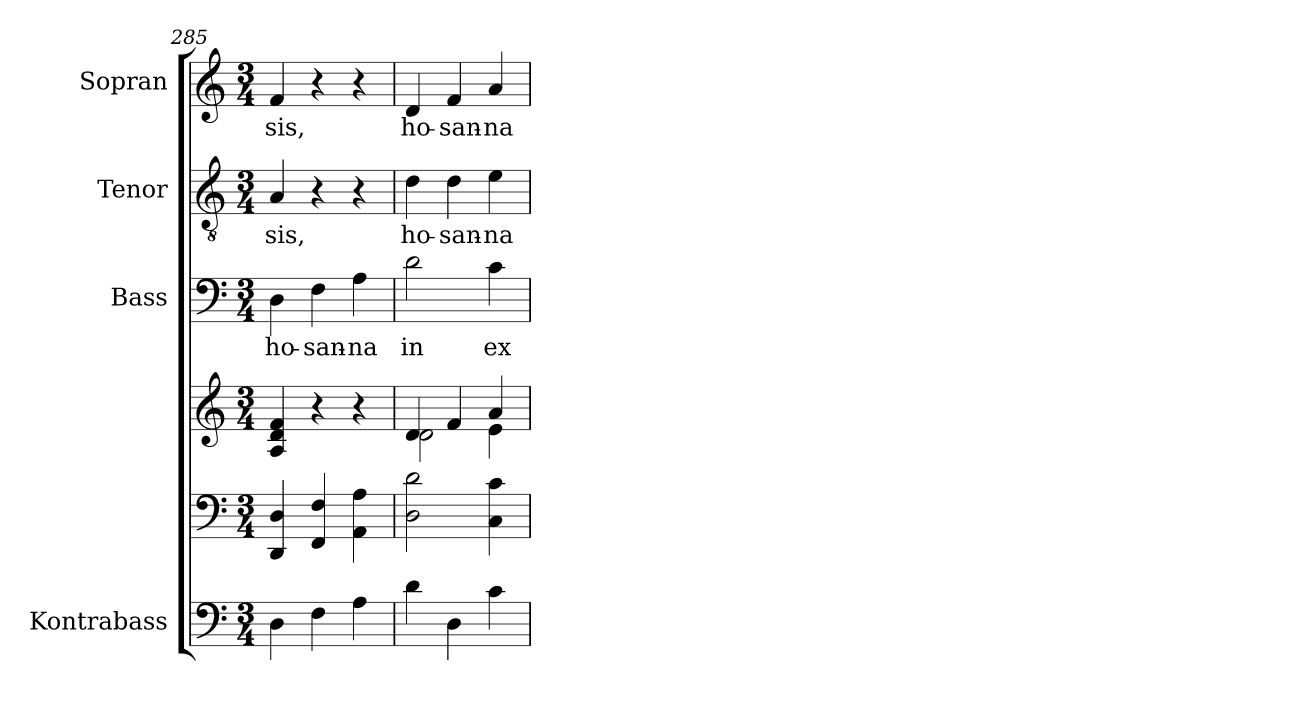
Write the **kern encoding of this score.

**kern	**kern	**kern	**kern	**text	**kern	**text	**kern	**text
*part5	*part4	*part4	*part3	*part3	*part2	*part2	*part1	*part1
*staff6	*staff5	*staff4	*staff3	*staff3	*staff2	*staff2	*staff1	*staff1
*I"Kontrabass	*	*	*I"Bass	*	*I"Tenor	*	*I"Sopran	*
*I'Kb.	*	*	*I'B.	*	*I'T.	*	*I'S.	*
*clefF4	*clefF4	*clefG2	*clefF4	*	*clefGv2	*	*clefG2	*
*ITrd7c12	*	*	*	*	*	*	*	*
*k[]	*k[]	*k[]	*k[]	*	*k[]	*	*k[]	*
*C:	*C:	*C:	*C:	*	*C:	*	*C:	*
*M3/4	*M3/4	*M3/4	*M3/4	*	*M3/4	*	*M3/4	*
=285	=285	=285	=285	=285	=285	=285	=285	=285
!	!	!	!	!LO:LY:b	!	!LO:LY:b	!	!LO:LY:b
4DD\	4DD/ 4D/	4A/ 4d/ 4f/	4D\	ho-	4A/	-sis,	4f/	-sis,
!	!	!	!	!LO:LY:b	!	!	!	!
4FF\	4FF/ 4F/	4r	4F\	-san-	4r	.	4r	.
!	!	!	!	!LO:LY:b	!	!	!	!
4AA\	4AA\ 4A\	4r	4A\	-na	4r	.	4r	.
=286	=286	=286	=286	=286	=286	=286	=286	=286
*	*	*^	*	*	*	*	*	*
!	!	!	!	!	!LO:LY:b	!	!LO:LY:b	!	!LO:LY:b
4D\	2D\ 2d\	4d/	2d\	2d\	in	4d\	ho-	4d/	ho-
!	!	!	!	!	!	!	!LO:LY:b	!	!LO:LY:b
4DD\	.	4f/	.	.	.	4d\	-san-	4f/	-san-
!	!	!	!	!	!LO:LY:b	!	!LO:LY:b	!	!LO:LY:b
4C\	4C\ 4c\	4a/	4e\	4c\	ex-	4e\	-na	4a/	-na
*	*	*v	*v	*	*	*	*	*	*
=	=	=	=	=	=	=	=	=
*-	*-	*-	*-	*-	*-	*-	*-	*-
